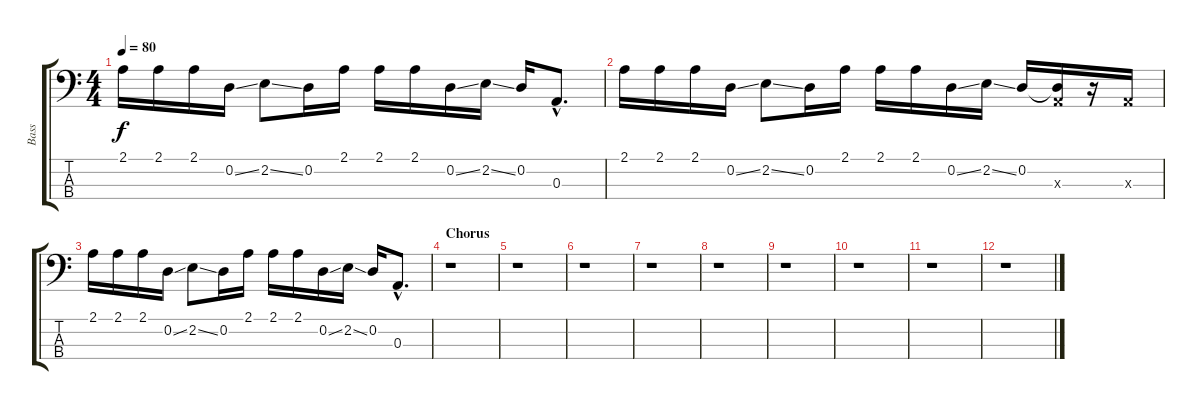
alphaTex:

\track ("Bass" "Bass") {instrument electricbasspick}
\staff {score tabs}
\tuning (G2 D2 A1 E1) {hide}
\ts (4 4)
\tempo 80
\clef f4
\ks c
2.1.16{dy f} 2.1.16 2.1.16 0.2{ss}.16 2.2{ss}.8 0.2.16 2.1.16 2.1.16 2.1.16 0.2{ss}.16 2.2{ss}.16 0.2.16 0.3{hac}.8{d} |
2.1.16 2.1.16 2.1.16 0.2{ss}.16 2.2{ss}.8 0.2.16 2.1.16 2.1.16 2.1.16 0.2{ss}.16 2.2{ss}.16 0.2.16 (0.2{t} 0.3{x}).16 r.16 0.3{x}.16 |
2.1.16 2.1.16 2.1.16 0.2{ss}.16 2.2{ss}.8 0.2.16 2.1.16 2.1.16 2.1.16 0.2{ss}.16 2.2{ss}.16 0.2.16 0.3{hac}.8{d} |
\section ("" "Chorus")
r.1 |
r.1 |
r.1 |
r.1 |
r.1 |
r.1 |
r.1 |
r.1 |
r.1
